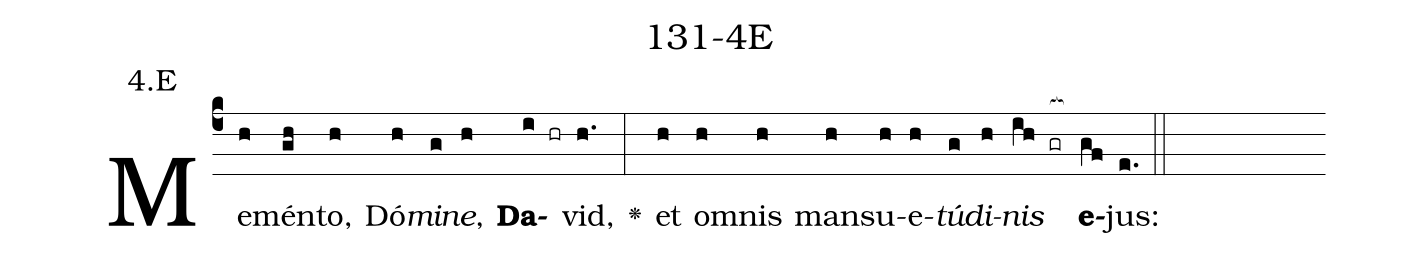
name: 131-4E;
annotation: 4.E;
%%
(c4)Me(h)mén(gh)to,(h) Dó(h)<i>mi</i>(g)<i>ne</i>,(h) <b>Da</b>(i hr)vid,(h.) <v>\greheightstar</v>(:) et(h) om(h)nis(h) man(h)su(h)e(h)<i>tú</i>(g)<i>di</i>(h)<i>nis</i>(ih gr[ocb:1{]) <b>e</b>(gf[ocb:0}])jus:(e.) (::)


%E(h) u(g) o(h) u(ih) a(gf) e.(e.) (::)
